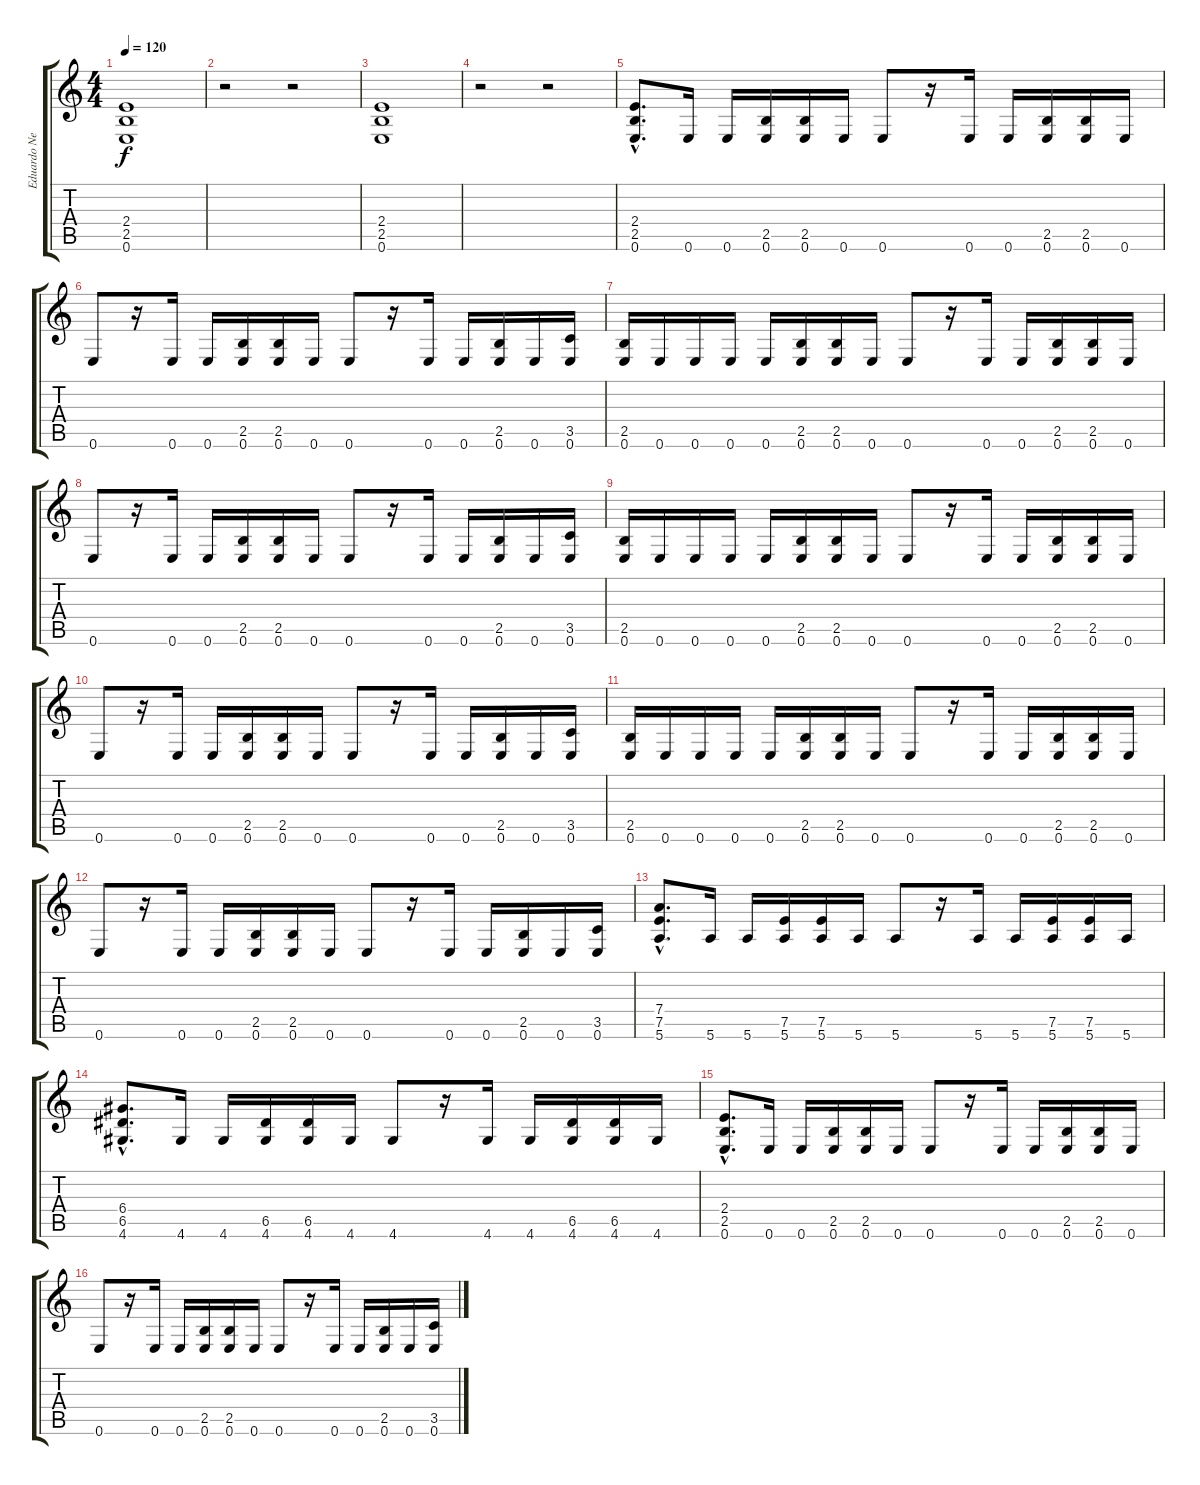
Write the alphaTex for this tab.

\track ("Eduardo Neves - Guitar" "Eduardo Ne") {instrument overdrivenguitar}
\staff {score tabs}
\tuning (E4 B3 G3 D3 A2 E2) {hide}
\ts (4 4)
\tempo 120
\clef g2
\ks c
(2.4 2.5 0.6).1{dy f} |
r.2 r.2 |
(2.4 2.5 0.6).1 |
r.2 r.2 |
(2.4{hac} 2.5{hac} 0.6{hac}).8{d} 0.6.16 0.6.16 (2.5 0.6).16 (2.5 0.6).16 0.6.16 0.6.8 r.16 0.6.16 0.6.16 (2.5 0.6).16 (2.5 0.6).16 0.6.16 |
0.6.8 r.16 0.6.16 0.6.16 (2.5 0.6).16 (2.5 0.6).16 0.6.16 0.6.8 r.16 0.6.16 0.6.16 (2.5 0.6).16 0.6.16 (3.5 0.6).16 |
(2.5 0.6).16 0.6.16 0.6.16 0.6.16 0.6.16 (2.5 0.6).16 (2.5 0.6).16 0.6.16 0.6.8 r.16 0.6.16 0.6.16 (2.5 0.6).16 (2.5 0.6).16 0.6.16 |
0.6.8 r.16 0.6.16 0.6.16 (2.5 0.6).16 (2.5 0.6).16 0.6.16 0.6.8 r.16 0.6.16 0.6.16 (2.5 0.6).16 0.6.16 (3.5 0.6).16 |
(2.5 0.6).16 0.6.16 0.6.16 0.6.16 0.6.16 (2.5 0.6).16 (2.5 0.6).16 0.6.16 0.6.8 r.16 0.6.16 0.6.16 (2.5 0.6).16 (2.5 0.6).16 0.6.16 |
0.6.8 r.16 0.6.16 0.6.16 (2.5 0.6).16 (2.5 0.6).16 0.6.16 0.6.8 r.16 0.6.16 0.6.16 (2.5 0.6).16 0.6.16 (3.5 0.6).16 |
(2.5 0.6).16 0.6.16 0.6.16 0.6.16 0.6.16 (2.5 0.6).16 (2.5 0.6).16 0.6.16 0.6.8 r.16 0.6.16 0.6.16 (2.5 0.6).16 (2.5 0.6).16 0.6.16 |
0.6.8 r.16 0.6.16 0.6.16 (2.5 0.6).16 (2.5 0.6).16 0.6.16 0.6.8 r.16 0.6.16 0.6.16 (2.5 0.6).16 0.6.16 (3.5 0.6).16 |
(7.4{hac} 7.5{hac} 5.6{hac}).8{d} 5.6.16 5.6.16 (7.5 5.6).16 (7.5 5.6).16 5.6.16 5.6.8 r.16 5.6.16 5.6.16 (7.5 5.6).16 (7.5 5.6).16 5.6.16 |
(6.4{hac} 6.5{hac} 4.6{hac}).8{d} 4.6.16 4.6.16 (6.5 4.6).16 (6.5 4.6).16 4.6.16 4.6.8 r.16 4.6.16 4.6.16 (6.5 4.6).16 (6.5 4.6).16 4.6.16 |
(2.4{hac} 2.5{hac} 0.6{hac}).8{d} 0.6.16 0.6.16 (2.5 0.6).16 (2.5 0.6).16 0.6.16 0.6.8 r.16 0.6.16 0.6.16 (2.5 0.6).16 (2.5 0.6).16 0.6.16 |
0.6.8 r.16 0.6.16 0.6.16 (2.5 0.6).16 (2.5 0.6).16 0.6.16 0.6.8 r.16 0.6.16 0.6.16 (2.5 0.6).16 0.6.16 (3.5 0.6).16
